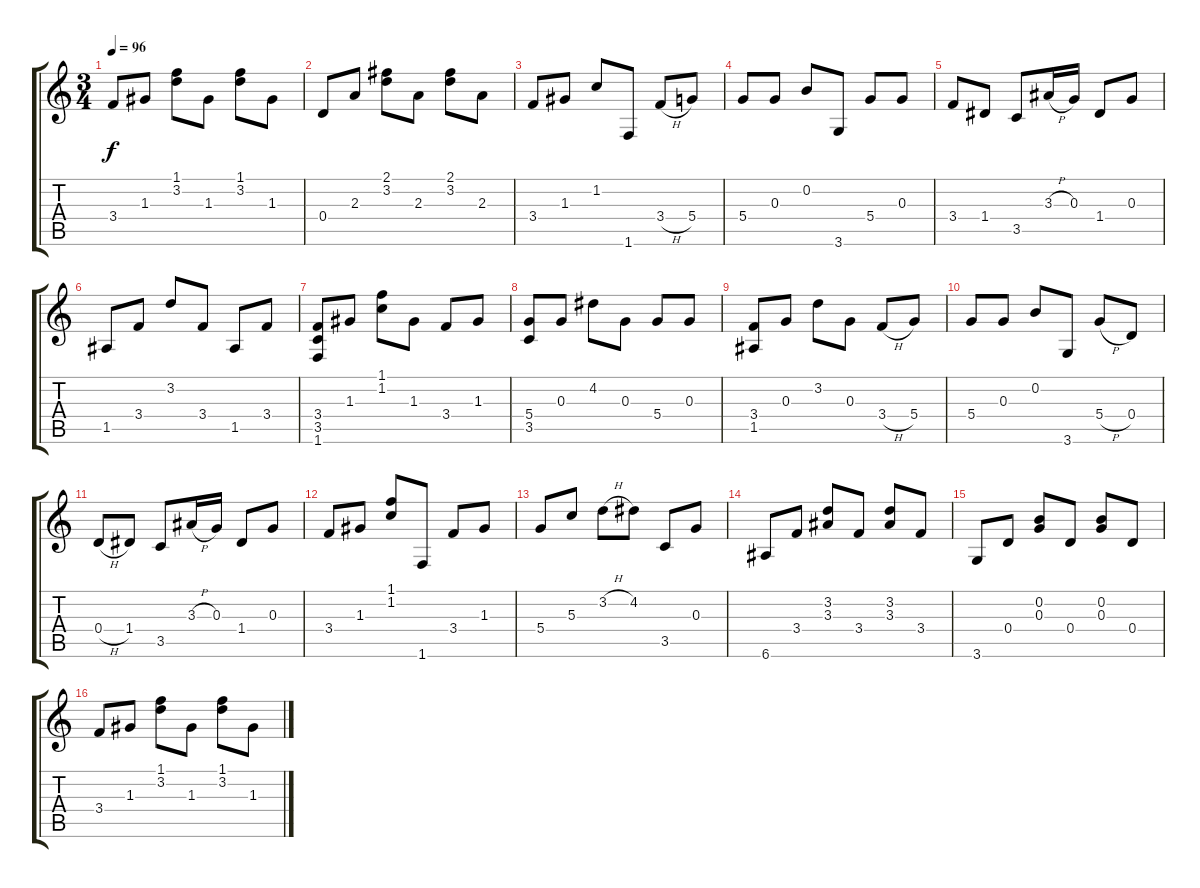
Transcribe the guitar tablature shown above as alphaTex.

\track "" {instrument acousticguitarnylon}
\staff {score tabs}
\tuning (E4 B3 G3 D3 A2 E2) {hide}
\ts (3 4)
\tempo 96
\clef g2
\ks c
3.4.8{dy f} 1.3.8 (1.1 3.2).8 1.3.8 (1.1 3.2).8 1.3.8 |
0.4.8 2.3.8 (2.1 3.2).8 2.3.8 (2.1 3.2).8 2.3.8 |
3.4.8 1.3.8 1.2.8 1.6.8 3.4{h}.8 5.4.8 |
5.4.8 0.3.8 0.2.8 3.6.8 5.4.8 0.3.8 |
3.4.8 1.4.8 3.5.8 3.3{h}.16 0.3.16 1.4.8 0.3.8 |
1.5.8 3.4.8 3.2.8 3.4.8 1.5.8 3.4.8 |
(3.4 3.5 1.6).8 1.3.8 (1.1 1.2).8 1.3.8 3.4.8 1.3.8 |
(5.4 3.5).8 0.3.8 4.2.8 0.3.8 5.4.8 0.3.8 |
(3.4 1.5).8 0.3.8 3.2.8 0.3.8 3.4{h}.8 5.4.8 |
5.4.8 0.3.8 0.2.8 3.6.8 5.4{h}.8 0.4.8 |
0.4{h}.8 1.4.8 3.5.8 3.3{h}.16 0.3.16 1.4.8 0.3.8 |
3.4.8 1.3.8 (1.1 1.2).8 1.6.8 3.4.8 1.3.8 |
5.4.8 5.3.8 3.2{h}.8 4.2.8 3.5.8 0.3.8 |
6.6.8 3.4.8 (3.2 3.3).8 3.4.8 (3.2 3.3).8 3.4.8 |
3.6.8 0.4.8 (0.2 0.3).8 0.4.8 (0.2 0.3).8 0.4.8 |
3.4.8 1.3.8 (1.1 3.2).8 1.3.8 (1.1 3.2).8 1.3.8
